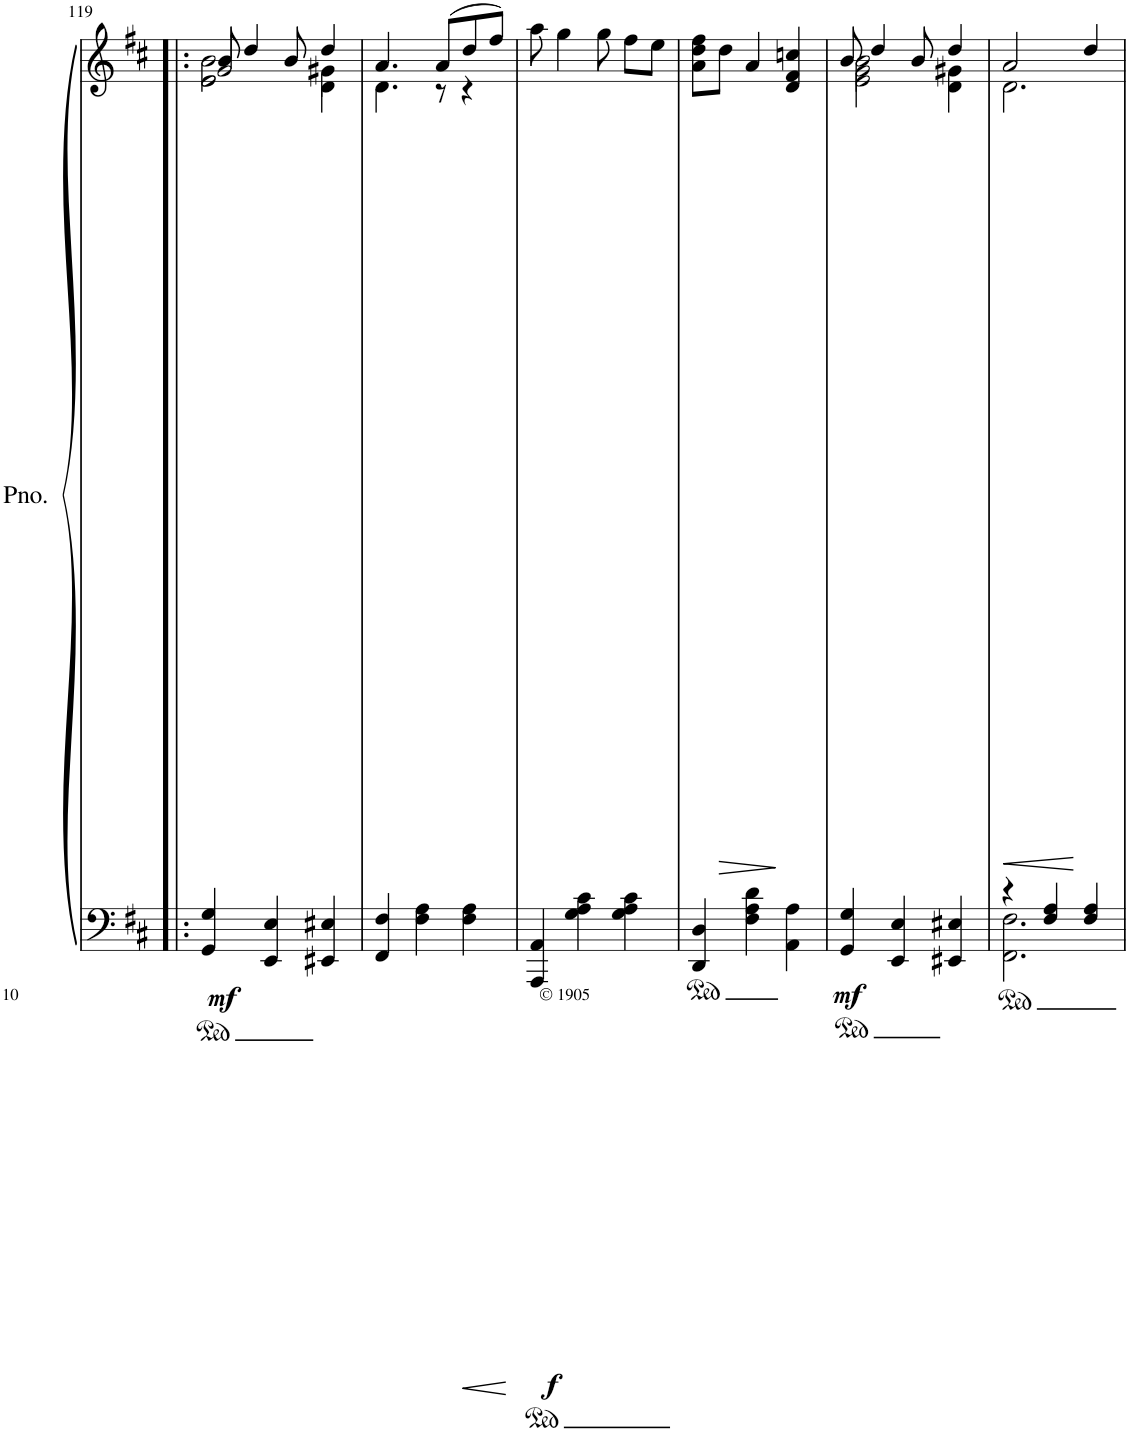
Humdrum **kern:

**kern	**kern	**dynam
*part1	*part1	*part1
*staff2	*staff1	*staff1/2
*I"Piano	*	*
*I'Pno.	*	*
!!LO:PB:g=z
*clefF4	*clefG2	*
*k[f#c#]	*k[f#c#]	*
*M3/4	*M3/4	*
=119!|:	=119!|:	=119!|:
*	*^	*
*	*	*^	*
*	*	*	*^	*
!	!	!	!	!	!LO:DY:b=2
4GG/ 4G/	8b/	2b\	2g/	2e 2e	mf
.	4dd/	.	.	.	.
4EE/ 4E/	.	.	.	.	.
.	8b/	.	.	.	.
4EE#X/ 4E#X/	4dd/	4ryy	4g#X\	4d\	.
*	*	*v	*v	*v	*
=120	=120	=120	=120
4FF#/ 4F#/	4.a/	4.d\	.
4F#\ 4A\	.	.	.
.	(8a/L	8r	.
4F#\ 4A\	8dd/	4r	.
.	8ff#/J)	.	.
*	*v	*v	*
=121	=121	=121
!	!	!LO:DY:b=2
4AAA/ 4AA/	8aa\	f
.	4gg\	.
4G\ 4A\ 4c#\	.	.
.	8gg\	.
4G\ 4A\ 4c#\	8ff#\L	.
.	8ee\J	.
=122	=122	=122
4DD/ 4D/	8a\ 8dd\ 8ff#\L	.
!	!	!LO:HP:b
.	8dd\J	>
4F#\ 4A\ 4d\	4a/	.
4AA\ 4A\	4d/ 4f#/ 4ccn/	]
=123	=123	=123
*	*^	*
*	*	*^	*
!	!	!	!	!LO:DY:b=2
4GG/ 4G/	8b/	2b\	2e\ 2g\	mf
.	4dd/	.	.	.
4EE/ 4E/	.	.	.	.
.	8b/	.	.	.
4EE#X/ 4E#X/	4dd/	4ryy	4d\ 4g#X\	.
=124	=124	=124	=124	=124
*^	*	*	*	*
!	!	!	!	!	!LO:HP:b
*	*	*	*v	*v	*
4r	2.FF#\ 2.F#\	2a/	2.d\	<
4F#/ 4A/	.	.	.	.
4F#/ 4A/	.	4dd/	.	[
*v	*v	*	*	*
*	*v	*v	*
=	=	=
*-	*-	*-
